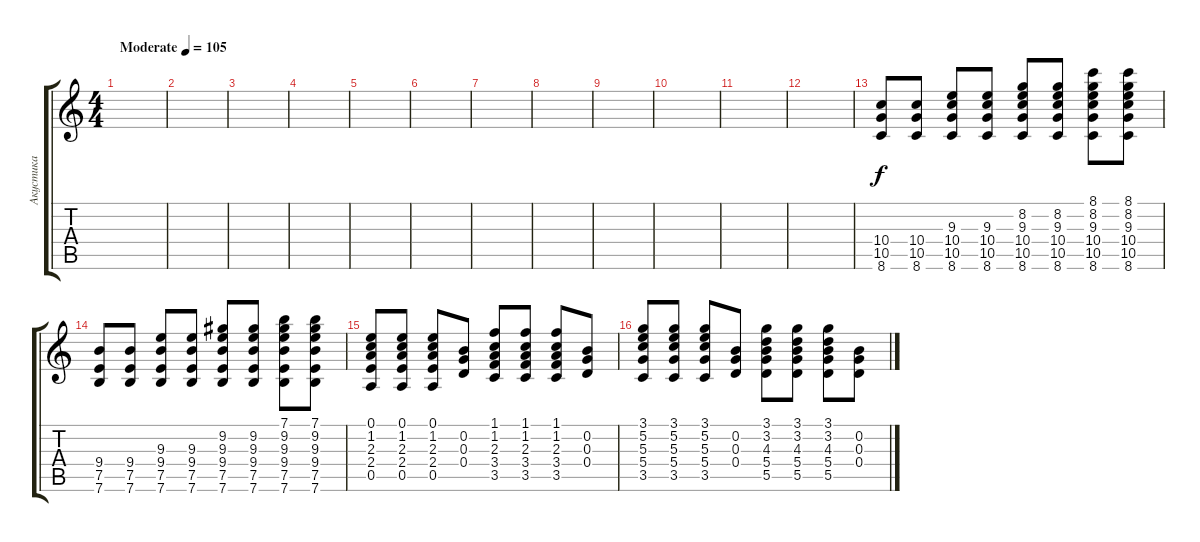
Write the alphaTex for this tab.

\track ("Акустика" "Акустика") {instrument acousticguitarsteel}
\staff {score tabs}
\tuning (E4 B3 G3 D3 A2 E2) {hide}
\ts (4 4)
\tempo (105 "Moderate")
\clef g2
\ks c
|
|
|
|
|
|
|
|
|
|
|
|
(10.4 10.5 8.6).8 (10.4 10.5 8.6).8 (9.3 10.4 10.5 8.6).8 (9.3 10.4 10.5 8.6).8 (8.2 9.3 10.4 10.5 8.6).8 (8.2 9.3 10.4 10.5 8.6).8 (8.1 8.2 9.3 10.4 10.5 8.6).8 (8.1 8.2 9.3 10.4 10.5 8.6).8 |
(9.4 7.5 7.6).8 (9.4 7.5 7.6).8 (9.3 9.4 7.5 7.6).8 (9.3 9.4 7.5 7.6).8 (9.2 9.3 9.4 7.5 7.6).8 (9.2 9.3 9.4 7.5 7.6).8 (7.1 9.2 9.3 9.4 7.5 7.6).8 (7.1 9.2 9.3 9.4 7.5 7.6).8 |
(0.1 1.2 2.3 2.4 0.5).8 (0.1 1.2 2.3 2.4 0.5).8 (0.1 1.2 2.3 2.4 0.5).8 (0.2 0.3 0.4).8 (1.1 1.2 2.3 3.4 3.5).8 (1.1 1.2 2.3 3.4 3.5).8 (1.1 1.2 2.3 3.4 3.5).8 (0.2 0.3 0.4).8 |
(3.1 5.2 5.3 5.4 3.5).8 (3.1 5.2 5.3 5.4 3.5).8 (3.1 5.2 5.3 5.4 3.5).8 (0.2 0.3 0.4).8 (3.1 3.2 4.3 5.4 5.5).8 (3.1 3.2 4.3 5.4 5.5).8 (3.1 3.2 4.3 5.4 5.5).8 (0.2 0.3 0.4).8
